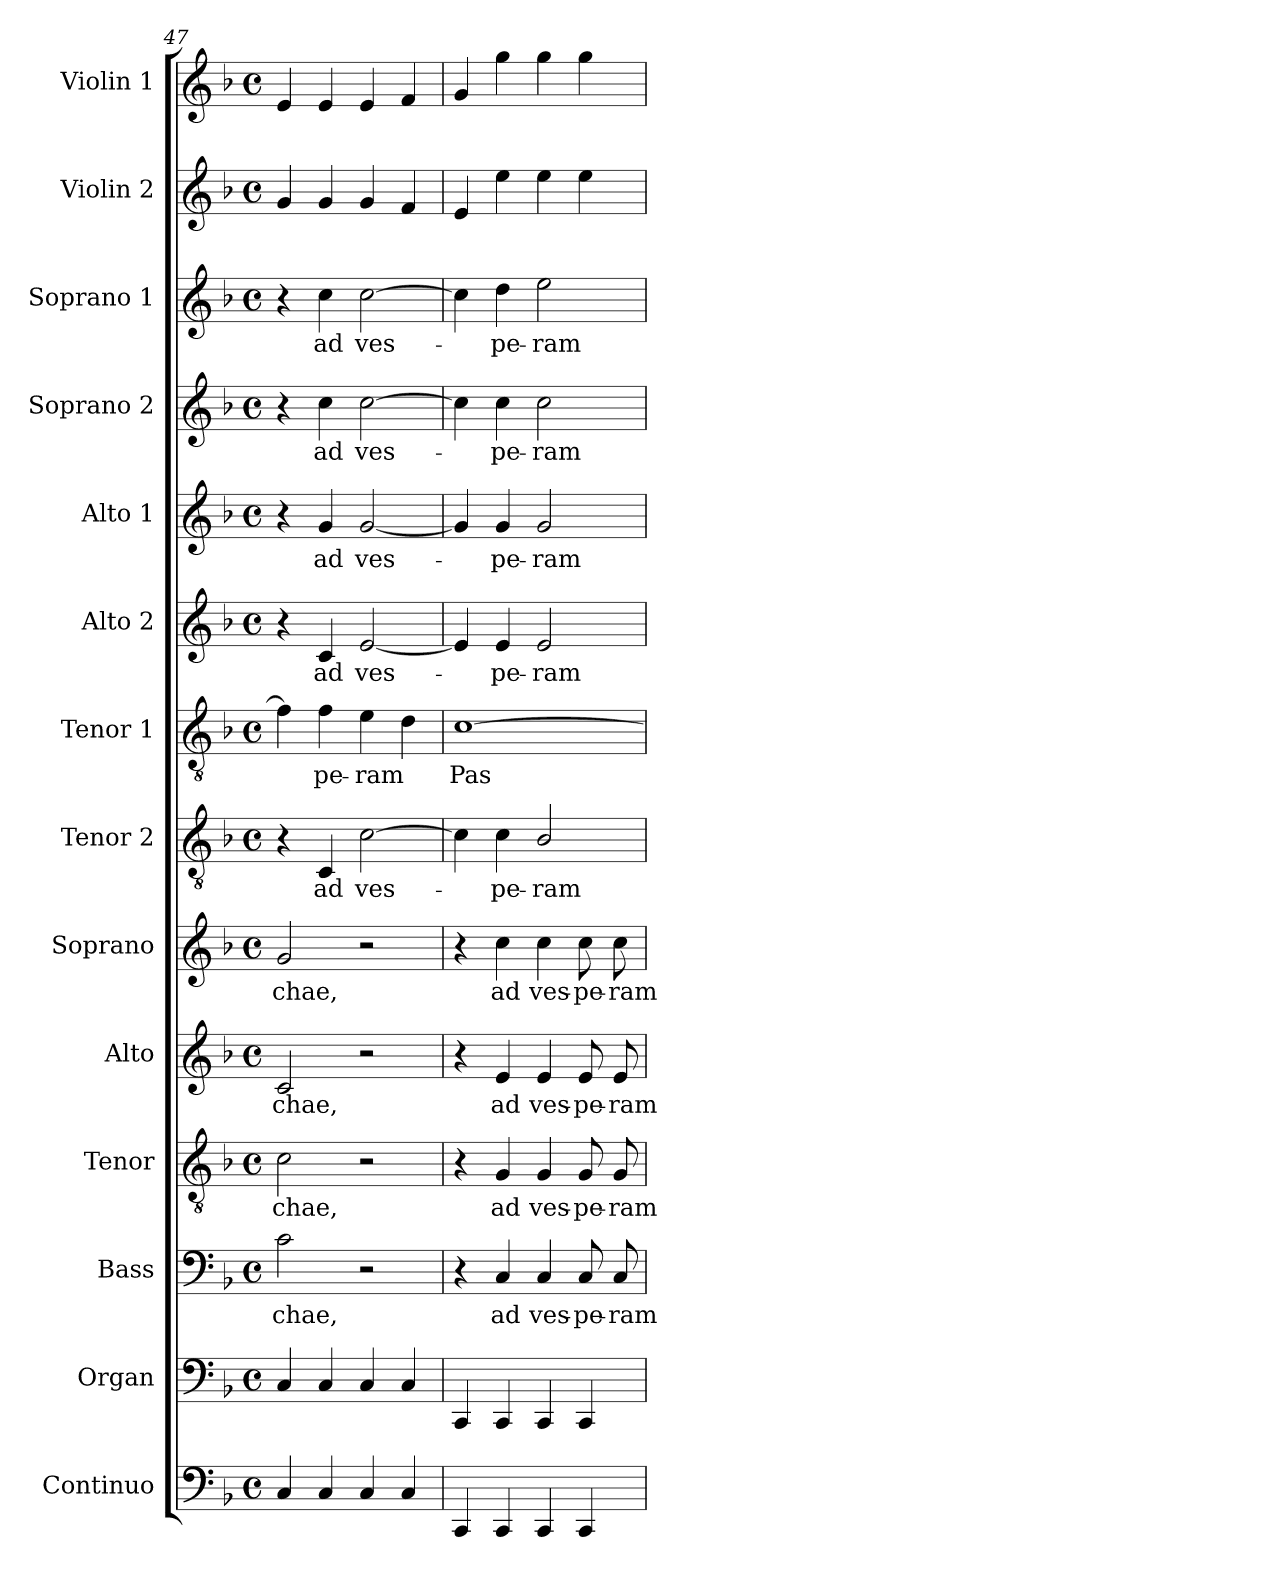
**kern	**kern	**kern	**text	**kern	**text	**kern	**text	**kern	**text	**kern	**text	**kern	**text	**kern	**text	**kern	**text	**kern	**text	**kern	**text	**kern	**kern
*part14	*part13	*part12	*part12	*part11	*part11	*part10	*part10	*part9	*part9	*part8	*part8	*part7	*part7	*part6	*part6	*part5	*part5	*part4	*part4	*part3	*part3	*part2	*part1
*staff14	*staff13	*staff12	*staff12	*staff11	*staff11	*staff10	*staff10	*staff9	*staff9	*staff8	*staff8	*staff7	*staff7	*staff6	*staff6	*staff5	*staff5	*staff4	*staff4	*staff3	*staff3	*staff2	*staff1
*I"Continuo	*I"Organ	*I"Bass	*	*I"Tenor	*	*I"Alto	*	*I"Soprano	*	*I"Tenor 2	*	*I"Tenor 1	*	*I"Alto 2	*	*I"Alto 1	*	*I"Soprano 2	*	*I"Soprano 1	*	*I"Violin 2	*I"Violin 1
*I'Cont.	*I'Org.	*I'B.	*	*I'T.	*	*I'A.	*	*I'S.	*	*I'T2.	*	*I'T1.	*	*I'A2.	*	*I'A1.	*	*I'S2.	*	*I'S1.	*	*I'Vln. 2	*I'Vln. 1
*clefF4	*clefF4	*clefF4	*	*clefGv2	*	*clefG2	*	*clefG2	*	*clefGv2	*	*clefGv2	*	*clefG2	*	*clefG2	*	*clefG2	*	*clefG2	*	*clefG2	*clefG2
*	*	*	*	*ITrd7c12	*	*	*	*	*	*ITrd7c12	*	*ITrd7c12	*	*	*	*	*	*	*	*	*	*	*
*k[b-]	*k[b-]	*k[b-]	*	*k[b-]	*	*k[b-]	*	*k[b-]	*	*k[b-]	*	*k[b-]	*	*k[b-]	*	*k[b-]	*	*k[b-]	*	*k[b-]	*	*k[b-]	*k[b-]
*F:	*F:	*F:	*	*F:	*	*F:	*	*F:	*	*F:	*	*F:	*	*F:	*	*F:	*	*F:	*	*F:	*	*F:	*F:
*M4/4	*M4/4	*M4/4	*	*M4/4	*	*M4/4	*	*M4/4	*	*M4/4	*	*M4/4	*	*M4/4	*	*M4/4	*	*M4/4	*	*M4/4	*	*M4/4	*M4/4
*met(c)	*met(c)	*met(c)	*	*met(c)	*	*met(c)	*	*met(c)	*	*met(c)	*	*met(c)	*	*met(c)	*	*met(c)	*	*met(c)	*	*met(c)	*	*met(c)	*met(c)
=47	=47	=47	=47	=47	=47	=47	=47	=47	=47	=47	=47	=47	=47	=47	=47	=47	=47	=47	=47	=47	=47	=47	=47
!	!	!	!LO:LY:b:color=#000000	!	!	!	!	!	!	!	!	!	!	!	!	!	!	!	!	!	!	!	!
!	!	!	!	!	!LO:LY:b:color=#000000	!	!	!	!	!	!	!	!	!	!	!	!	!	!	!	!	!	!
!	!	!	!	!	!	!	!LO:LY:b:color=#000000	!	!	!	!	!	!	!	!	!	!	!	!	!	!	!	!
!	!	!	!	!	!	!	!	!	!LO:LY:b:color=#000000	!	!	!	!	!	!	!	!	!	!	!	!	!	!
4Ci/	4Ci/	2ci\	-chae,	2Ci\	-chae,	2ci/	-chae,	2gi/	-chae,	4r	.	4Fi\]	.	4r	.	4r	.	4r	.	4r	.	4gi/	4ei/
!	!	!	!	!	!	!	!	!	!	!	!LO:LY:b:color=#000000	!	!	!	!	!	!	!	!	!	!	!	!
!	!	!	!	!	!	!	!	!	!	!	!	!	!LO:LY:b:color=#000000	!	!	!	!	!	!	!	!	!	!
!	!	!	!	!	!	!	!	!	!	!	!	!	!	!	!LO:LY:b:color=#000000	!	!	!	!	!	!	!	!
!	!	!	!	!	!	!	!	!	!	!	!	!	!	!	!	!	!LO:LY:b:color=#000000	!	!	!	!	!	!
!	!	!	!	!	!	!	!	!	!	!	!	!	!	!	!	!	!	!	!LO:LY:b:color=#000000	!	!	!	!
!	!	!	!	!	!	!	!	!	!	!	!	!	!	!	!	!	!	!	!	!	!LO:LY:b:color=#000000	!	!
4Ci/	4Ci/	.	.	.	.	.	.	.	.	4CCi/	ad	4Fi\	-pe-	4ci/	ad	4gi/	ad	4cci\	ad	4cci\	ad	4gi/	4ei/
!	!	!	!	!	!	!	!	!	!	!	!LO:LY:b:color=#000000	!	!	!	!	!	!	!	!	!	!	!	!
!	!	!	!	!	!	!	!	!	!	!	!	!	!LO:LY:b:color=#000000	!	!	!	!	!	!	!	!	!	!
!	!	!	!	!	!	!	!	!	!	!	!	!	!	!	!LO:LY:b:color=#000000	!	!	!	!	!	!	!	!
!	!	!	!	!	!	!	!	!	!	!	!	!	!	!	!	!	!LO:LY:b:color=#000000	!	!	!	!	!	!
!	!	!	!	!	!	!	!	!	!	!	!	!	!	!	!	!	!	!	!LO:LY:b:color=#000000	!	!	!	!
!	!	!	!	!	!	!	!	!	!	!	!	!	!	!	!	!	!	!	!	!	!LO:LY:b:color=#000000	!	!
4Ci/	4Ci/	2r	.	2r	.	2r	.	2r	.	[2Ci\	ves-	4Ei\	-ram	[2ei/	ves-	[2gi/	ves-	[2cci\	ves-	[2cci\	ves-	4gi/	4ei/
4Ci/	4Ci/	.	.	.	.	.	.	.	.	.	.	4Di\	.	.	.	.	.	.	.	.	.	4fi/	4fi/
=48	=48	=48	=48	=48	=48	=48	=48	=48	=48	=48	=48	=48	=48	=48	=48	=48	=48	=48	=48	=48	=48	=48	=48
!	!	!	!	!	!	!	!	!	!	!	!	!	!LO:LY:b:color=#000000	!	!	!	!	!	!	!	!	!	!
4CCi/	4CCi/	4r	.	4r	.	4r	.	4r	.	4Ci\]	.	[1Ci	Pas-	4ei/]	.	4gi/]	.	4cci\]	.	4cci\]	.	4ei/	4gi/
!	!	!	!LO:LY:b:color=#000000	!	!	!	!	!	!	!	!	!	!	!	!	!	!	!	!	!	!	!	!
!	!	!	!	!	!LO:LY:b:color=#000000	!	!	!	!	!	!	!	!	!	!	!	!	!	!	!	!	!	!
!	!	!	!	!	!	!	!LO:LY:b:color=#000000	!	!	!	!	!	!	!	!	!	!	!	!	!	!	!	!
!	!	!	!	!	!	!	!	!	!LO:LY:b:color=#000000	!	!	!	!	!	!	!	!	!	!	!	!	!	!
!	!	!	!	!	!	!	!	!	!	!	!LO:LY:b:color=#000000	!	!	!	!	!	!	!	!	!	!	!	!
!	!	!	!	!	!	!	!	!	!	!	!	!	!	!	!LO:LY:b:color=#000000	!	!	!	!	!	!	!	!
!	!	!	!	!	!	!	!	!	!	!	!	!	!	!	!	!	!LO:LY:b:color=#000000	!	!	!	!	!	!
!	!	!	!	!	!	!	!	!	!	!	!	!	!	!	!	!	!	!	!LO:LY:b:color=#000000	!	!	!	!
!	!	!	!	!	!	!	!	!	!	!	!	!	!	!	!	!	!	!	!	!	!LO:LY:b:color=#000000	!	!
4CCi/	4CCi/	4Ci/	ad	4GGi/	ad	4ei/	ad	4cci\	ad	4Ci\	-pe-	.	.	4ei/	-pe-	4gi/	-pe-	4cci\	-pe-	4ddi\	-pe-	4eei\	4ggi\
!	!	!	!LO:LY:b:color=#000000	!	!	!	!	!	!	!	!	!	!	!	!	!	!	!	!	!	!	!	!
!	!	!	!	!	!LO:LY:b:color=#000000	!	!	!	!	!	!	!	!	!	!	!	!	!	!	!	!	!	!
!	!	!	!	!	!	!	!LO:LY:b:color=#000000	!	!	!	!	!	!	!	!	!	!	!	!	!	!	!	!
!	!	!	!	!	!	!	!	!	!LO:LY:b:color=#000000	!	!	!	!	!	!	!	!	!	!	!	!	!	!
!	!	!	!	!	!	!	!	!	!	!	!LO:LY:b:color=#000000	!	!	!	!	!	!	!	!	!	!	!	!
!	!	!	!	!	!	!	!	!	!	!	!	!	!	!	!LO:LY:b:color=#000000	!	!	!	!	!	!	!	!
!	!	!	!	!	!	!	!	!	!	!	!	!	!	!	!	!	!LO:LY:b:color=#000000	!	!	!	!	!	!
!	!	!	!	!	!	!	!	!	!	!	!	!	!	!	!	!	!	!	!LO:LY:b:color=#000000	!	!	!	!
!	!	!	!	!	!	!	!	!	!	!	!	!	!	!	!	!	!	!	!	!	!LO:LY:b:color=#000000	!	!
4CCi/	4CCi/	4Ci/	ves-	4GGi/	ves-	4ei/	ves-	4cci\	ves-	2BB-i/	-ram	.	.	2ei/	-ram	2gi/	-ram	2cci\	-ram	2eei\	-ram	4eei\	4ggi\
!	!	!	!LO:LY:b:color=#000000	!	!	!	!	!	!	!	!	!	!	!	!	!	!	!	!	!	!	!	!
!	!	!	!	!	!LO:LY:b:color=#000000	!	!	!	!	!	!	!	!	!	!	!	!	!	!	!	!	!	!
!	!	!	!	!	!	!	!LO:LY:b:color=#000000	!	!	!	!	!	!	!	!	!	!	!	!	!	!	!	!
!	!	!	!	!	!	!	!	!	!LO:LY:b:color=#000000	!	!	!	!	!	!	!	!	!	!	!	!	!	!
4CCi/	4CCi/	8Ci/	-pe-	8GGi/	-pe-	8ei/	-pe-	8cci\	-pe-	.	.	.	.	.	.	.	.	.	.	.	.	4eei\	4ggi\
!	!	!	!LO:LY:b:color=#000000	!	!	!	!	!	!	!	!	!	!	!	!	!	!	!	!	!	!	!	!
!	!	!	!	!	!LO:LY:b:color=#000000	!	!	!	!	!	!	!	!	!	!	!	!	!	!	!	!	!	!
!	!	!	!	!	!	!	!LO:LY:b:color=#000000	!	!	!	!	!	!	!	!	!	!	!	!	!	!	!	!
!	!	!	!	!	!	!	!	!	!LO:LY:b:color=#000000	!	!	!	!	!	!	!	!	!	!	!	!	!	!
.	.	8Ci/	-ram	8GGi/	-ram	8ei/	-ram	8cci\	-ram	.	.	.	.	.	.	.	.	.	.	.	.	.	.
=	=	=	=	=	=	=	=	=	=	=	=	=	=	=	=	=	=	=	=	=	=	=	=
*-	*-	*-	*-	*-	*-	*-	*-	*-	*-	*-	*-	*-	*-	*-	*-	*-	*-	*-	*-	*-	*-	*-	*-
